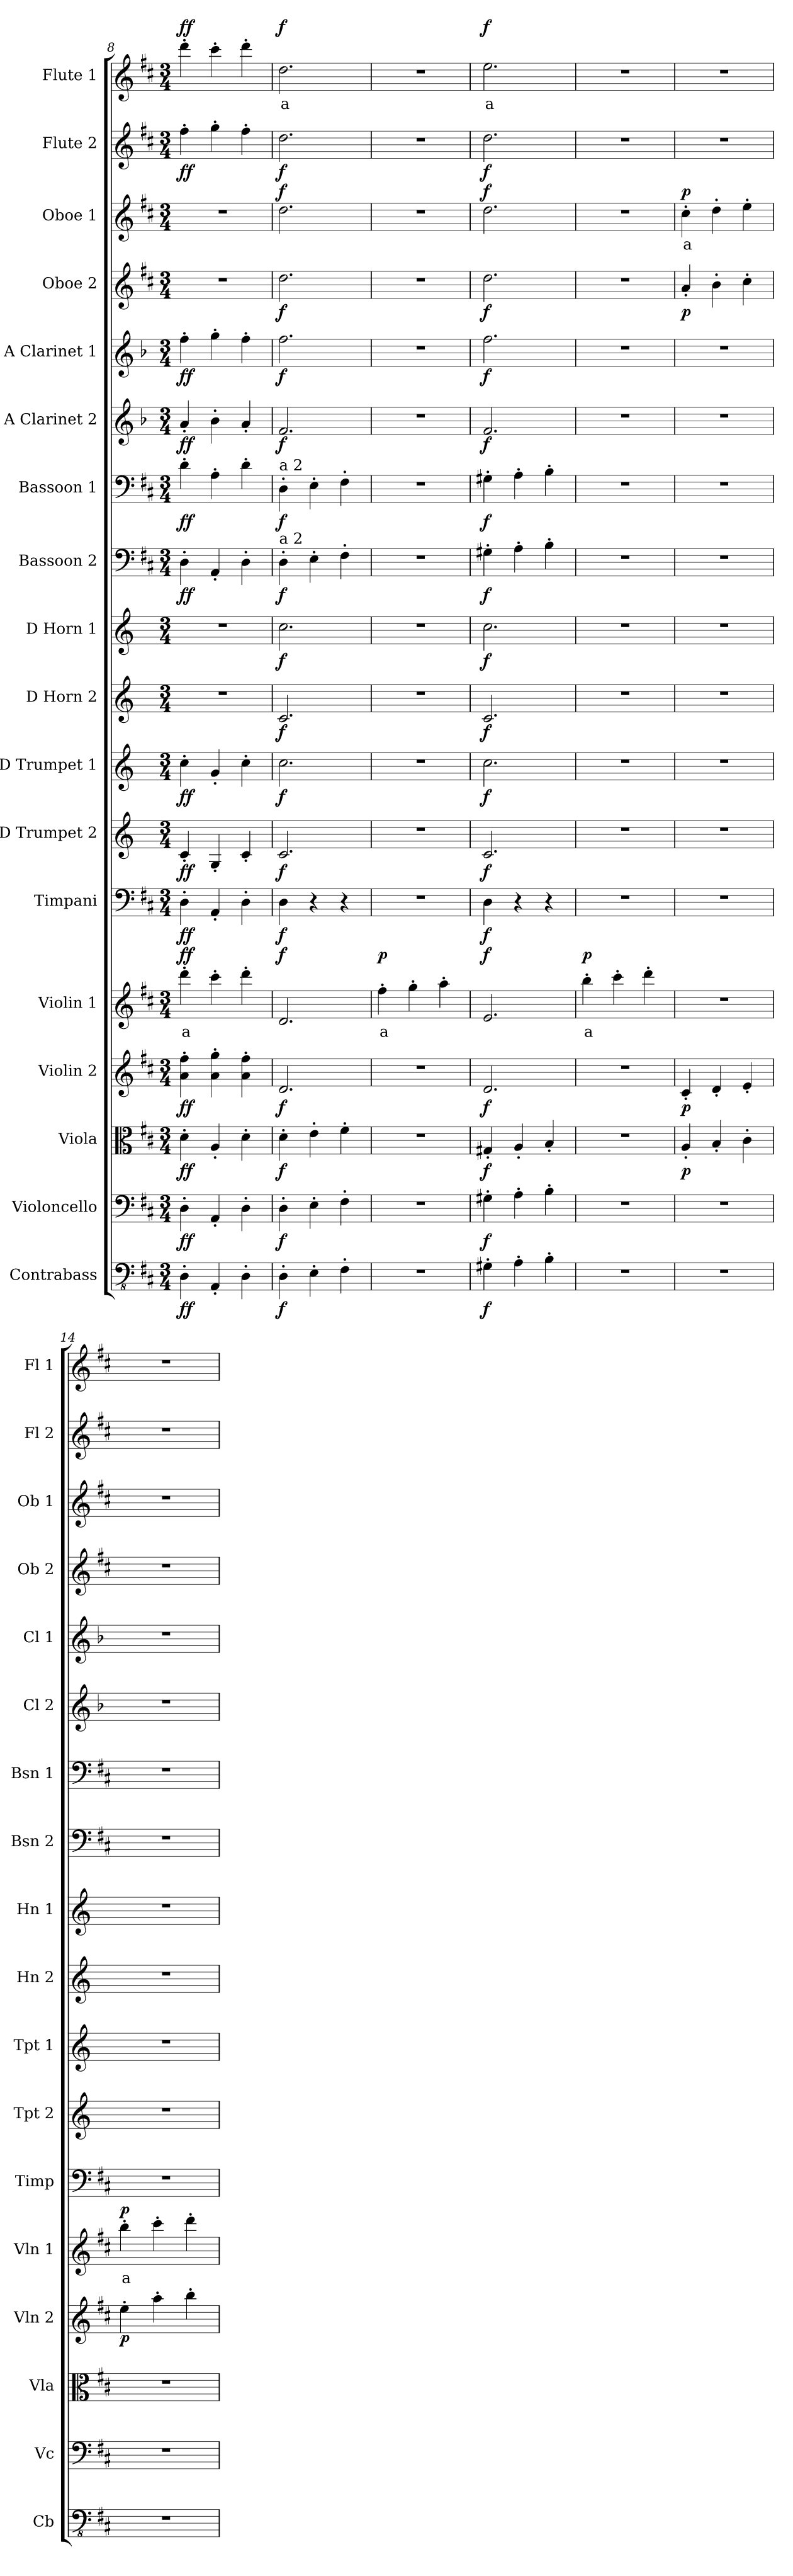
**kern	**dynam	**kern	**dynam	**kern	**dynam	**kern	**dynam	**kern	**text	**dynam	**kern	**dynam	**kern	**dynam	**kern	**dynam	**kern	**dynam	**kern	**dynam	**kern	**dynam	**kern	**dynam	**kern	**dynam	**kern	**dynam	**kern	**dynam	**kern	**text	**dynam	**kern	**dynam	**kern	**text	**dynam
*part18	*part18	*part17	*part17	*part16	*part16	*part15	*part15	*part14	*part14	*part14	*part13	*part13	*part12	*part12	*part11	*part11	*part10	*part10	*part9	*part9	*part8	*part8	*part7	*part7	*part6	*part6	*part5	*part5	*part4	*part4	*part3	*part3	*part3	*part2	*part2	*part1	*part1	*part1
*staff18	*staff18	*staff17	*staff17	*staff16	*staff16	*staff15	*staff15	*staff14	*staff14	*staff14	*staff13	*staff13	*staff12	*staff12	*staff11	*staff11	*staff10	*staff10	*staff9	*staff9	*staff8	*staff8	*staff7	*staff7	*staff6	*staff6	*staff5	*staff5	*staff4	*staff4	*staff3	*staff3	*staff3	*staff2	*staff2	*staff1	*staff1	*staff1
*I"Contrabass	*	*I"Violoncello	*	*I"Viola	*	*I"Violin 2	*	*I"Violin 1	*	*	*I"Timpani	*	*I"D Trumpet 2	*	*I"D Trumpet 1	*	*I"D Horn 2	*	*I"D Horn 1	*	*I"Bassoon 2	*	*I"Bassoon 1	*	*I"A Clarinet 2	*	*I"A Clarinet 1	*	*I"Oboe 2	*	*I"Oboe 1	*	*	*I"Flute 2	*	*I"Flute 1	*	*
*I'Cb	*	*I'Vc	*	*I'Vla	*	*I'Vln 2	*	*I'Vln 1	*	*	*I'Timp	*	*I'Tpt 2	*	*I'Tpt 1	*	*I'Hn 2	*	*I'Hn 1	*	*I'Bsn 2	*	*I'Bsn 1	*	*I'Cl 2	*	*I'Cl 1	*	*I'Ob 2	*	*I'Ob 1	*	*	*I'Fl 2	*	*I'Fl 1	*	*
*clefFv4	*	*clefF4	*	*clefC3	*	*clefG2	*	*clefG2	*	*	*clefF4	*	*clefG2	*	*clefG2	*	*clefG2	*	*clefG2	*	*clefF4	*	*clefF4	*	*clefG2	*	*clefG2	*	*clefG2	*	*clefG2	*	*	*clefG2	*	*clefG2	*	*
*	*	*	*	*	*	*	*	*	*	*	*	*	*ITrd-1c-2	*	*ITrd-1c-2	*	*ITrd6c10	*	*ITrd6c10	*	*	*	*	*	*ITrd2c3	*	*ITrd2c3	*	*	*	*	*	*	*	*	*	*	*
*k[f#c#]	*	*k[f#c#]	*	*k[f#c#]	*	*k[f#c#]	*	*k[f#c#]	*	*	*k[f#c#]	*	*k[f#c#]	*	*k[f#c#]	*	*k[f#c#]	*	*k[f#c#]	*	*k[f#c#]	*	*k[f#c#]	*	*k[f#c#]	*	*k[f#c#]	*	*k[f#c#]	*	*k[f#c#]	*	*	*k[f#c#]	*	*k[f#c#]	*	*
*M3/4	*	*M3/4	*	*M3/4	*	*M3/4	*	*M3/4	*	*	*M3/4	*	*M3/4	*	*M3/4	*	*M3/4	*	*M3/4	*	*M3/4	*	*M3/4	*	*M3/4	*	*M3/4	*	*M3/4	*	*M3/4	*	*	*M3/4	*	*M3/4	*	*
=8	=8	=8	=8	=8	=8	=8	=8	=8	=8	=8	=8	=8	=8	=8	=8	=8	=8	=8	=8	=8	=8	=8	=8	=8	=8	=8	=8	=8	=8	=8	=8	=8	=8	=8	=8	=8	=8	=8
!	!LO:DY:b	!	!LO:DY:b	!	!LO:DY:b	!	!LO:DY:b	!	!LO:LY:b:color=#FF0000	!LO:DY:b	!	!LO:DY:b	!	!LO:DY:b	!	!LO:DY:b	!	!	!	!	!	!LO:DY:b	!	!LO:DY:b	!	!LO:DY:b	!	!LO:DY:b	!	!	!	!	!	!	!LO:DY:b	!	!	!LO:DY:b
4DD'\	ff	4D'\	ff	4d'\	ff	4a\' 4ff#\'	ff	4ddd'\	a	ff	4D'\	ff	4d'/	ff	4dd'\	ff	2.r	.	2.r	.	4D'\	ff	4d'\	ff	4f#'/	ff	4dd'\	ff	2.r	.	2.r	.	.	4ff#'\	ff	4ddd'\	.	ff
4AAA'/	.	4AA'/	.	4A'/	.	4a\' 4gg\'	.	4ccc#'\	.	.	4AA'/	.	4A'/	.	4a'/	.	.	.	.	.	4AA'/	.	4A'\	.	4g'\	.	4ee'\	.	.	.	.	.	.	4gg'\	.	4ccc#'\	.	.
4DD'\	.	4D'\	.	4d'\	.	4a\' 4ff#\'	.	4ddd'\	.	.	4D'\	.	4d'/	.	4dd'\	.	.	.	.	.	4D'\	.	4d'\	.	4f#'/	.	4dd'\	.	.	.	.	.	.	4ff#'\	.	4ddd'\	.	.
=9	=9	=9	=9	=9	=9	=9	=9	=9	=9	=9	=9	=9	=9	=9	=9	=9	=9	=9	=9	=9	=9	=9	=9	=9	=9	=9	=9	=9	=9	=9	=9	=9	=9	=9	=9	=9	=9	=9
!	!	!	!	!	!	!	!	!	!	!	!	!	!	!	!	!	!	!	!	!	!	!	!LO:TX:a:t=a 2	!	!	!	!	!	!	!	!	!	!	!	!	!	!	!
!	!	!	!	!	!	!	!	!	!	!	!	!	!	!	!	!	!	!	!	!	!LO:TX:a:t=a 2	!	!	!	!	!	!	!	!	!	!	!	!	!	!	!	!	!
!	!LO:DY:b	!	!LO:DY:b	!	!LO:DY:b	!	!LO:DY:b	!	!	!LO:DY:b	!	!LO:DY:b	!	!LO:DY:b	!	!LO:DY:b	!	!LO:DY:b	!	!LO:DY:b	!	!LO:DY:b	!	!LO:DY:b	!	!LO:DY:b	!	!LO:DY:b	!	!LO:DY:b	!	!	!LO:DY:b	!	!LO:DY:b	!	!LO:LY:b:color=#FF0000	!LO:DY:b
4DD'\	f	4D'\	f	4d'\	f	2.d/	f	2.d/	.	f	4D\	f	2.d/	f	2.dd\	f	2.D/	f	2.d\	f	4D'\	f	4D'\	f	2.d/	f	2.dd\	f	2.dd\	f	2.dd\	.	f	2.dd\	f	2.dd\	a	f
4EE'\	.	4E'\	.	4e'\	.	.	.	.	.	.	4r	.	.	.	.	.	.	.	.	.	4E'\	.	4E'\	.	.	.	.	.	.	.	.	.	.	.	.	.	.	.
4FF#'\	.	4F#'\	.	4f#'\	.	.	.	.	.	.	4r	.	.	.	.	.	.	.	.	.	4F#'\	.	4F#'\	.	.	.	.	.	.	.	.	.	.	.	.	.	.	.
=10	=10	=10	=10	=10	=10	=10	=10	=10	=10	=10	=10	=10	=10	=10	=10	=10	=10	=10	=10	=10	=10	=10	=10	=10	=10	=10	=10	=10	=10	=10	=10	=10	=10	=10	=10	=10	=10	=10
!	!	!	!	!	!	!	!	!	!LO:LY:b:color=#FF0000	!LO:DY:b	!	!	!	!	!	!	!	!	!	!	!	!	!	!	!	!	!	!	!	!	!	!	!	!	!	!	!	!
2.r	.	2.r	.	2.r	.	2.r	.	4ff#'\	a	p	2.r	.	2.r	.	2.r	.	2.r	.	2.r	.	2.r	.	2.r	.	2.r	.	2.r	.	2.r	.	2.r	.	.	2.r	.	2.r	.	.
.	.	.	.	.	.	.	.	4gg'\	.	.	.	.	.	.	.	.	.	.	.	.	.	.	.	.	.	.	.	.	.	.	.	.	.	.	.	.	.	.
.	.	.	.	.	.	.	.	4aa'\	.	.	.	.	.	.	.	.	.	.	.	.	.	.	.	.	.	.	.	.	.	.	.	.	.	.	.	.	.	.
=11	=11	=11	=11	=11	=11	=11	=11	=11	=11	=11	=11	=11	=11	=11	=11	=11	=11	=11	=11	=11	=11	=11	=11	=11	=11	=11	=11	=11	=11	=11	=11	=11	=11	=11	=11	=11	=11	=11
!	!LO:DY:b	!	!LO:DY:b	!	!LO:DY:b	!	!LO:DY:b	!	!	!LO:DY:b	!	!LO:DY:b	!	!LO:DY:b	!	!LO:DY:b	!	!LO:DY:b	!	!LO:DY:b	!	!LO:DY:b	!	!LO:DY:b	!	!LO:DY:b	!	!LO:DY:b	!	!LO:DY:b	!	!	!LO:DY:b	!	!LO:DY:b	!	!LO:LY:b:color=#FF0000	!LO:DY:b
4GG#X'\	f	4G#X'\	f	4G#X'/	f	2.d/	f	2.e/	.	f	4D\	f	2.d/	f	2.dd\	f	2.D/	f	2.d\	f	4G#X'\	f	4G#X'\	f	2.d/	f	2.dd\	f	2.dd\	f	2.dd\	.	f	2.dd\	f	2.ee\	a	f
4AA'\	.	4A'\	.	4A'/	.	.	.	.	.	.	4r	.	.	.	.	.	.	.	.	.	4A'\	.	4A'\	.	.	.	.	.	.	.	.	.	.	.	.	.	.	.
4BB'\	.	4B'\	.	4B'/	.	.	.	.	.	.	4r	.	.	.	.	.	.	.	.	.	4B'\	.	4B'\	.	.	.	.	.	.	.	.	.	.	.	.	.	.	.
=12	=12	=12	=12	=12	=12	=12	=12	=12	=12	=12	=12	=12	=12	=12	=12	=12	=12	=12	=12	=12	=12	=12	=12	=12	=12	=12	=12	=12	=12	=12	=12	=12	=12	=12	=12	=12	=12	=12
!	!	!	!	!	!	!	!	!	!LO:LY:b:color=#FF0000	!LO:DY:b	!	!	!	!	!	!	!	!	!	!	!	!	!	!	!	!	!	!	!	!	!	!	!	!	!	!	!	!
2.r	.	2.r	.	2.r	.	2.r	.	4bb'\	a	p	2.r	.	2.r	.	2.r	.	2.r	.	2.r	.	2.r	.	2.r	.	2.r	.	2.r	.	2.r	.	2.r	.	.	2.r	.	2.r	.	.
.	.	.	.	.	.	.	.	4ccc#'\	.	.	.	.	.	.	.	.	.	.	.	.	.	.	.	.	.	.	.	.	.	.	.	.	.	.	.	.	.	.
.	.	.	.	.	.	.	.	4ddd'\	.	.	.	.	.	.	.	.	.	.	.	.	.	.	.	.	.	.	.	.	.	.	.	.	.	.	.	.	.	.
=13	=13	=13	=13	=13	=13	=13	=13	=13	=13	=13	=13	=13	=13	=13	=13	=13	=13	=13	=13	=13	=13	=13	=13	=13	=13	=13	=13	=13	=13	=13	=13	=13	=13	=13	=13	=13	=13	=13
!	!	!	!	!	!LO:DY:b	!	!LO:DY:b	!	!	!	!	!	!	!	!	!	!	!	!	!	!	!	!	!	!	!	!	!	!	!LO:DY:b	!	!LO:LY:b:color=#FF0000	!LO:DY:b	!	!	!	!	!
2.r	.	2.r	.	4A'/	p	4c#'/	p	2.r	.	.	2.r	.	2.r	.	2.r	.	2.r	.	2.r	.	2.r	.	2.r	.	2.r	.	2.r	.	4a'/	p	4cc#'\	a	p	2.r	.	2.r	.	.
.	.	.	.	4B'/	.	4d'/	.	.	.	.	.	.	.	.	.	.	.	.	.	.	.	.	.	.	.	.	.	.	4b'\	.	4dd'\	.	.	.	.	.	.	.
.	.	.	.	4c#'\	.	4e'/	.	.	.	.	.	.	.	.	.	.	.	.	.	.	.	.	.	.	.	.	.	.	4cc#'\	.	4ee'\	.	.	.	.	.	.	.
=14	=14	=14	=14	=14	=14	=14	=14	=14	=14	=14	=14	=14	=14	=14	=14	=14	=14	=14	=14	=14	=14	=14	=14	=14	=14	=14	=14	=14	=14	=14	=14	=14	=14	=14	=14	=14	=14	=14
!	!	!	!	!	!	!	!LO:DY:b	!	!LO:LY:b:color=#FF0000	!LO:DY:b	!	!	!	!	!	!	!	!	!	!	!	!	!	!	!	!	!	!	!	!	!	!	!	!	!	!	!	!
2.r	.	2.r	.	2.r	.	4ee'\	p	4bb'\	a	p	2.r	.	2.r	.	2.r	.	2.r	.	2.r	.	2.r	.	2.r	.	2.r	.	2.r	.	2.r	.	2.r	.	.	2.r	.	2.r	.	.
.	.	.	.	.	.	4aa'\	.	4ccc#'\	.	.	.	.	.	.	.	.	.	.	.	.	.	.	.	.	.	.	.	.	.	.	.	.	.	.	.	.	.	.
.	.	.	.	.	.	4bb'\	.	4ddd'\	.	.	.	.	.	.	.	.	.	.	.	.	.	.	.	.	.	.	.	.	.	.	.	.	.	.	.	.	.	.
=	=	=	=	=	=	=	=	=	=	=	=	=	=	=	=	=	=	=	=	=	=	=	=	=	=	=	=	=	=	=	=	=	=	=	=	=	=	=
*-	*-	*-	*-	*-	*-	*-	*-	*-	*-	*-	*-	*-	*-	*-	*-	*-	*-	*-	*-	*-	*-	*-	*-	*-	*-	*-	*-	*-	*-	*-	*-	*-	*-	*-	*-	*-	*-	*-
